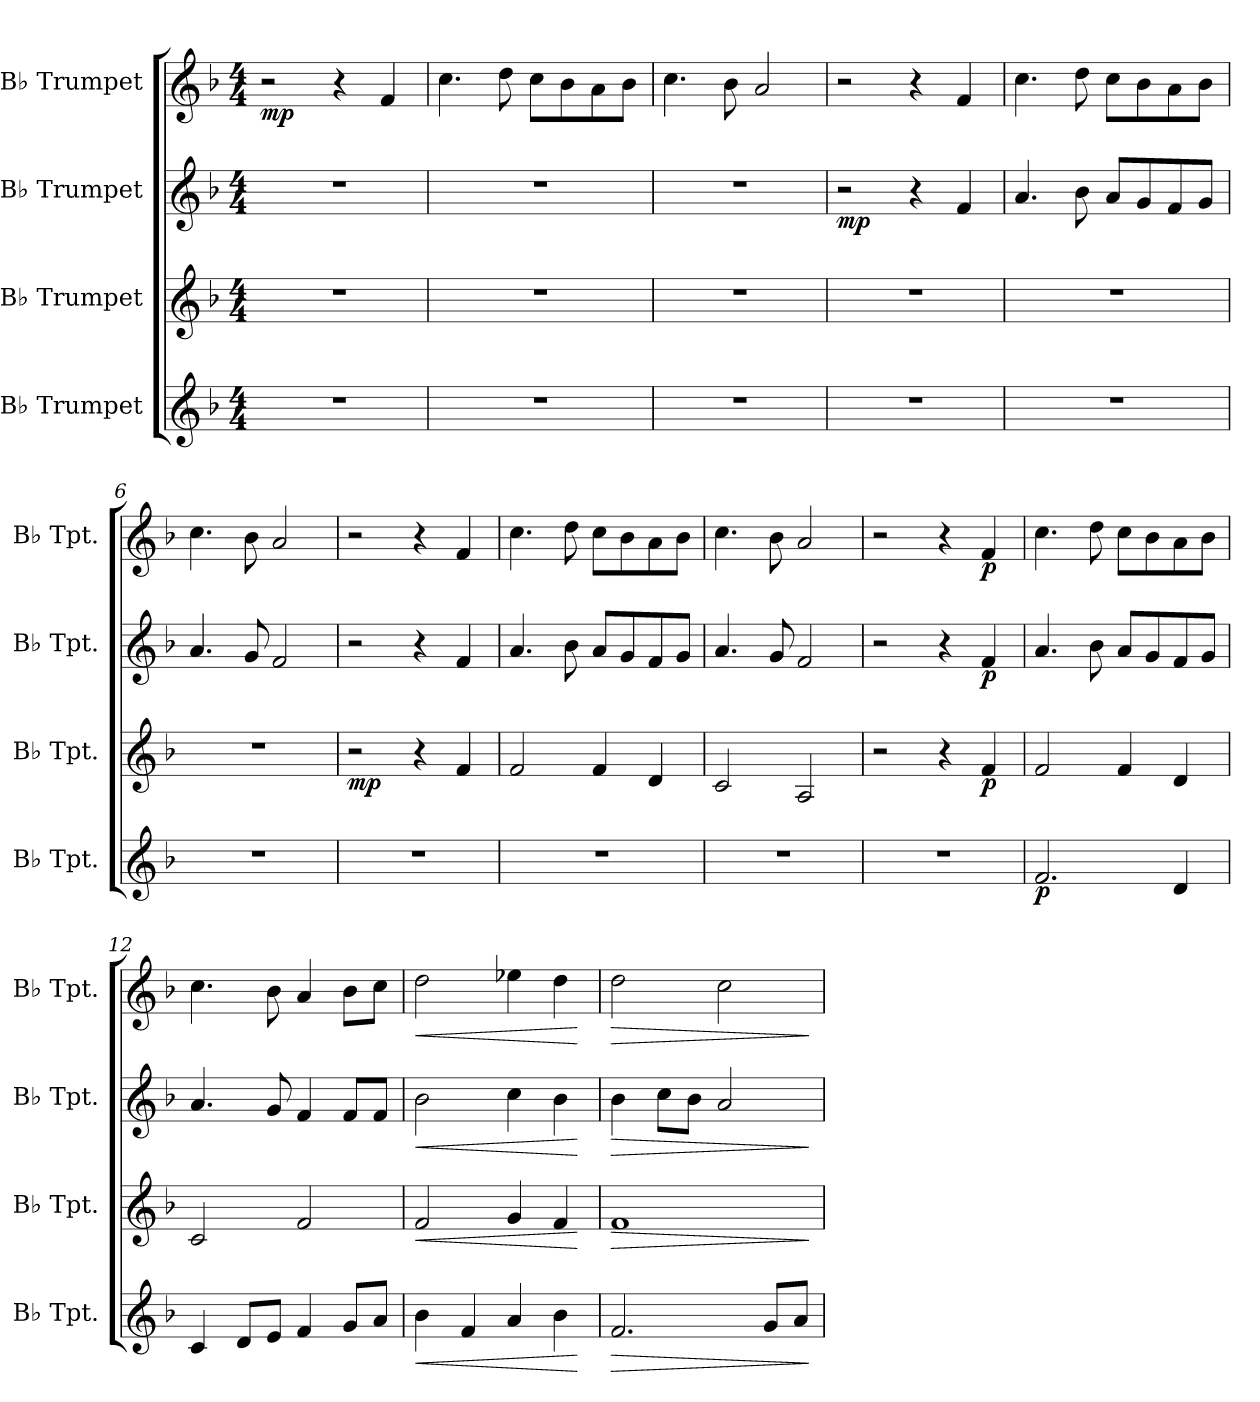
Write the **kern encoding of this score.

**kern	**dynam	**kern	**dynam	**kern	**dynam	**kern	**dynam
*part4	*part4	*part3	*part3	*part2	*part2	*part1	*part1
*staff4	*staff4	*staff3	*staff3	*staff2	*staff2	*staff1	*staff1
*I"B♭ Trumpet	*	*I"B♭ Trumpet	*	*I"B♭ Trumpet	*	*I"B♭ Trumpet	*
*I'B♭ Tpt.	*	*I'B♭ Tpt.	*	*I'B♭ Tpt.	*	*I'B♭ Tpt.	*
*clefG2	*	*clefG2	*	*clefG2	*	*clefG2	*
*ITrd1c2	*	*ITrd1c2	*	*ITrd1c2	*	*ITrd1c2	*
*k[b-e-a-]	*	*k[b-e-a-]	*	*k[b-e-a-]	*	*k[b-e-a-]	*
*M4/4	*	*M4/4	*	*M4/4	*	*M4/4	*
*MM80	*	*MM80	*	*MM80	*	*MM80	*
=1	=1	=1	=1	=1	=1	=1	=1
!	!	!	!	!	!	!	!LO:DY:b
1r	.	1r	.	1r	.	2r	mp
.	.	.	.	.	.	4r	.
.	.	.	.	.	.	4e-/	.
=2	=2	=2	=2	=2	=2	=2	=2
1r	.	1r	.	1r	.	4.b-\	.
.	.	.	.	.	.	8cc\	.
.	.	.	.	.	.	8b-\L	.
.	.	.	.	.	.	8a-\	.
.	.	.	.	.	.	8g\	.
.	.	.	.	.	.	8a-\J	.
=3	=3	=3	=3	=3	=3	=3	=3
1r	.	1r	.	1r	.	4.b-\	.
.	.	.	.	.	.	8a-\	.
.	.	.	.	.	.	2g/	.
=4	=4	=4	=4	=4	=4	=4	=4
!	!	!	!	!	!LO:DY:b	!	!
1r	.	1r	.	2r	mp	2r	.
.	.	.	.	4r	.	4r	.
.	.	.	.	4e-/	.	4e-/	.
=5	=5	=5	=5	=5	=5	=5	=5
1r	.	1r	.	4.g/	.	4.b-\	.
.	.	.	.	8a-\	.	8cc\	.
.	.	.	.	8g/L	.	8b-\L	.
.	.	.	.	8f/	.	8a-\	.
.	.	.	.	8e-/	.	8g\	.
.	.	.	.	8f/J	.	8a-\J	.
=6	=6	=6	=6	=6	=6	=6	=6
1r	.	1r	.	4.g/	.	4.b-\	.
.	.	.	.	8f/	.	8a-\	.
.	.	.	.	2e-/	.	2g/	.
=7	=7	=7	=7	=7	=7	=7	=7
!	!	!	!LO:DY:b	!	!	!	!
1r	.	2r	mp	2r	.	2r	.
.	.	4r	.	4r	.	4r	.
.	.	4e-/	.	4e-/	.	4e-/	.
!!LO:LB:g=z
=8	=8	=8	=8	=8	=8	=8	=8
1r	.	2e-/	.	4.g/	.	4.b-\	.
.	.	.	.	8a-\	.	8cc\	.
.	.	4e-/	.	8g/L	.	8b-\L	.
.	.	.	.	8f/	.	8a-\	.
.	.	4c/	.	8e-/	.	8g\	.
.	.	.	.	8f/J	.	8a-\J	.
=9	=9	=9	=9	=9	=9	=9	=9
1r	.	2B-/	.	4.g/	.	4.b-\	.
.	.	.	.	8f/	.	8a-\	.
.	.	2G/	.	2e-/	.	2g/	.
=10	=10	=10	=10	=10	=10	=10	=10
1r	.	2r	.	2r	.	2r	.
.	.	4r	.	4r	.	4r	.
!	!	!	!LO:DY:b	!	!LO:DY:b	!	!LO:DY:b
.	.	4e-/	p	4e-/	p	4e-/	p
=11	=11	=11	=11	=11	=11	=11	=11
!	!LO:DY:b	!	!	!	!	!	!
2.e-/	p	2e-/	.	4.g/	.	4.b-\	.
.	.	.	.	8a-\	.	8cc\	.
.	.	4e-/	.	8g/L	.	8b-\L	.
.	.	.	.	8f/	.	8a-\	.
4c/	.	4c/	.	8e-/	.	8g\	.
.	.	.	.	8f/J	.	8a-\J	.
=12	=12	=12	=12	=12	=12	=12	=12
4B-/	.	2B-/	.	4.g/	.	4.b-\	.
8c/L	.	.	.	.	.	.	.
8d/J	.	.	.	8f/	.	8a-\	.
4e-/	.	2e-/	.	4e-/	.	4g/	.
8f/L	.	.	.	8e-/L	.	8a-\L	.
8g/J	.	.	.	8e-/J	.	8b-\J	.
=13	=13	=13	=13	=13	=13	=13	=13
!	!LO:HP:b	!	!LO:HP:b	!	!LO:HP:b	!	!LO:HP:b
4a-\	<	2e-/	<	2a-\	<	2cc\	<
4e-/	.	.	.	.	.	.	.
4g/	.	4f/	.	4b-\	.	4dd-X\	.
4a-\	.	4e-/	.	4a-\	.	4cc\	.
.	[	.	[	.	[	.	[
=14	=14	=14	=14	=14	=14	=14	=14
!	!LO:HP:b	!	!LO:HP:b	!	!LO:HP:b	!	!LO:HP:b
2.e-/	>	1e-	>	4a-\	>	2cc\	>
.	.	.	.	8b-\L	.	.	.
.	.	.	.	8a-\J	.	.	.
.	.	.	.	2g/	.	2b-\	.
8f/L	.	.	.	.	.	.	.
8g/J	.	.	.	.	.	.	.
.	]	.	]	.	]	.	]
=	=	=	=	=	=	=	=
*-	*-	*-	*-	*-	*-	*-	*-
